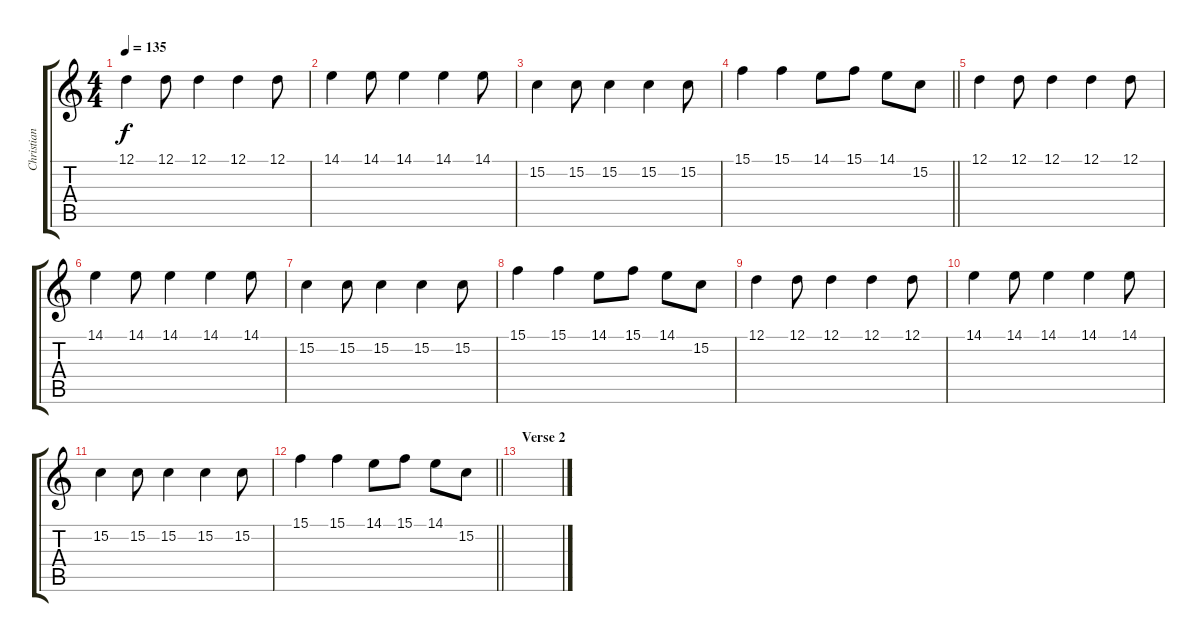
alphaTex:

\track ("Christian Lorenz" "Christian ") {instrument lead1square}
\staff {score tabs}
\tuning (D4 A3 F3 C3 G2 C2) {hide}
\ts (4 4)
\tempo 135
\clef g2
\ks c
12.1.4{dy f} 12.1.8 12.1.4 12.1.4 12.1.8 |
14.1.4 14.1.8 14.1.4 14.1.4 14.1.8 |
15.2.4 15.2.8 15.2.4 15.2.4 15.2.8 |
\barLineRight lightlight
15.1.4 15.1.4 14.1.8 15.1.8 14.1.8 15.2.8 |
12.1.4 12.1.8 12.1.4 12.1.4 12.1.8 |
14.1.4 14.1.8 14.1.4 14.1.4 14.1.8 |
15.2.4 15.2.8 15.2.4 15.2.4 15.2.8 |
15.1.4 15.1.4 14.1.8 15.1.8 14.1.8 15.2.8 |
12.1.4 12.1.8 12.1.4 12.1.4 12.1.8 |
14.1.4 14.1.8 14.1.4 14.1.4 14.1.8 |
15.2.4 15.2.8 15.2.4 15.2.4 15.2.8 |
\barLineRight lightlight
15.1.4 15.1.4 14.1.8 15.1.8 14.1.8 15.2.8 |
\section ("" "Verse 2")
